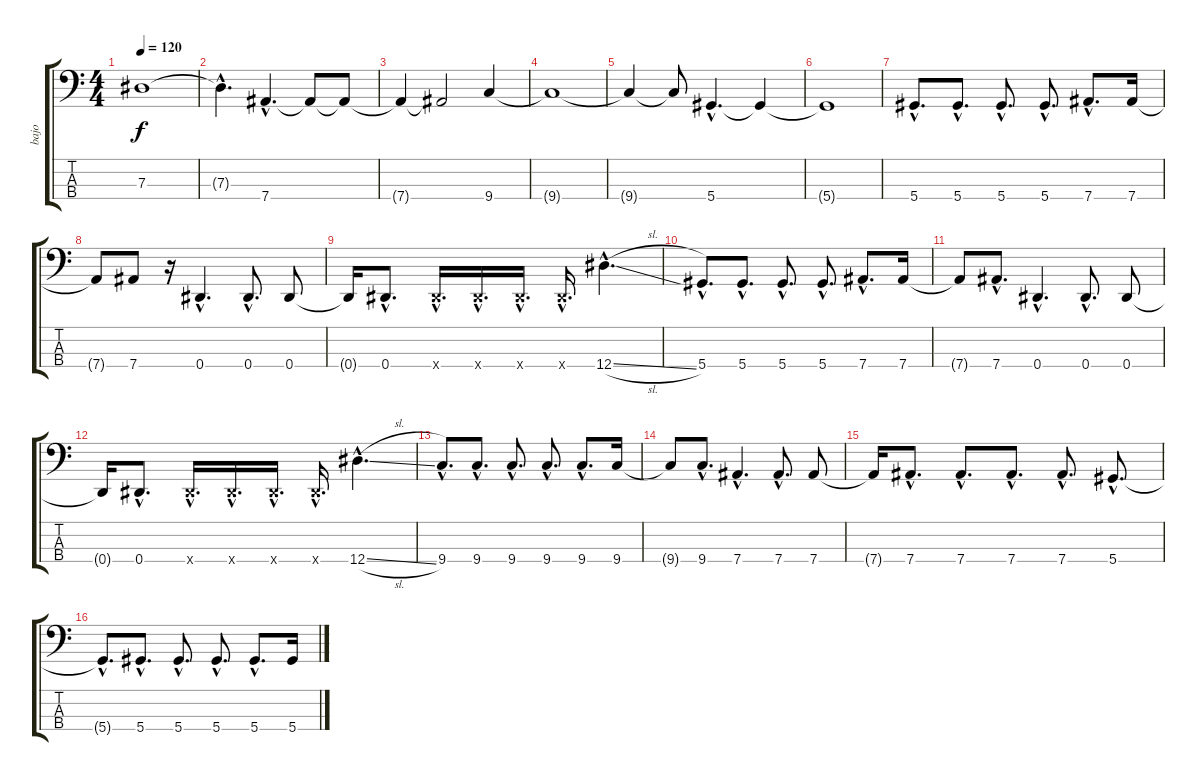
\track ("bajo" "bajo") {instrument electricbasspick}
\staff {score tabs}
\tuning (Gb2 Db2 Ab1 Eb1) {hide}
\ts (4 4)
\tempo 120
\clef f4
\ks c
7.3.1{dy f} |
7.3{hac t}.4{d} 7.4{hac}.4{d} 7.4{t}.8 7.4{t}.8 |
7.4{t}.4 7.4{t}.2 9.4.4 |
9.4{t}.1 |
9.4{t}.4 9.4{t}.8 5.4{hac}.4{d} 5.4{t}.4 |
5.4{t}.1 |
5.4{hac}.8{d} 5.4{hac}.8{d} 5.4{hac}.8{d} 5.4{hac}.8{d} 7.4{hac}.8{d} 7.4.16 |
7.4{t}.8 7.4.8 r.16 0.4{hac}.4{d} 0.4{hac}.8{d} 0.4.8 |
0.4{t}.16 0.4{hac}.8{d} 0.4{hac x}.16{d} 0.4{hac x}.16{d} 0.4{hac x}.16{d} 0.4{hac x}.16{d} 12.4{sl hac}.4{d} |
5.4{hac}.8{d} 5.4{hac}.8{d} 5.4{hac}.8{d} 5.4{hac}.8{d} 7.4{hac}.8{d} 7.4.16 |
7.4{t}.8 7.4{hac}.8{d} 0.4{hac}.4{d} 0.4{hac}.8{d} 0.4.8 |
0.4{t}.16 0.4{hac}.8{d} 0.4{hac x}.16{d} 0.4{hac x}.16{d} 0.4{hac x}.16{d} 0.4{hac x}.16{d} 12.4{sl hac}.4{d} |
9.4{hac}.8{d} 9.4{hac}.8{d} 9.4{hac}.8{d} 9.4{hac}.8{d} 9.4{hac}.8{d} 9.4.16 |
9.4{t}.8 9.4{hac}.8{d} 7.4{hac}.4{d} 7.4{hac}.8{d} 7.4.8 |
7.4{t}.16 7.4{hac}.8{d} 7.4{hac}.8{d} 7.4{hac}.8{d} 7.4{hac}.8{d} 5.4{hac}.8{d} |
5.4{hac t}.8{d} 5.4{hac}.8{d} 5.4{hac}.8{d} 5.4{hac}.8{d} 5.4{hac}.8{d} 5.4.16
